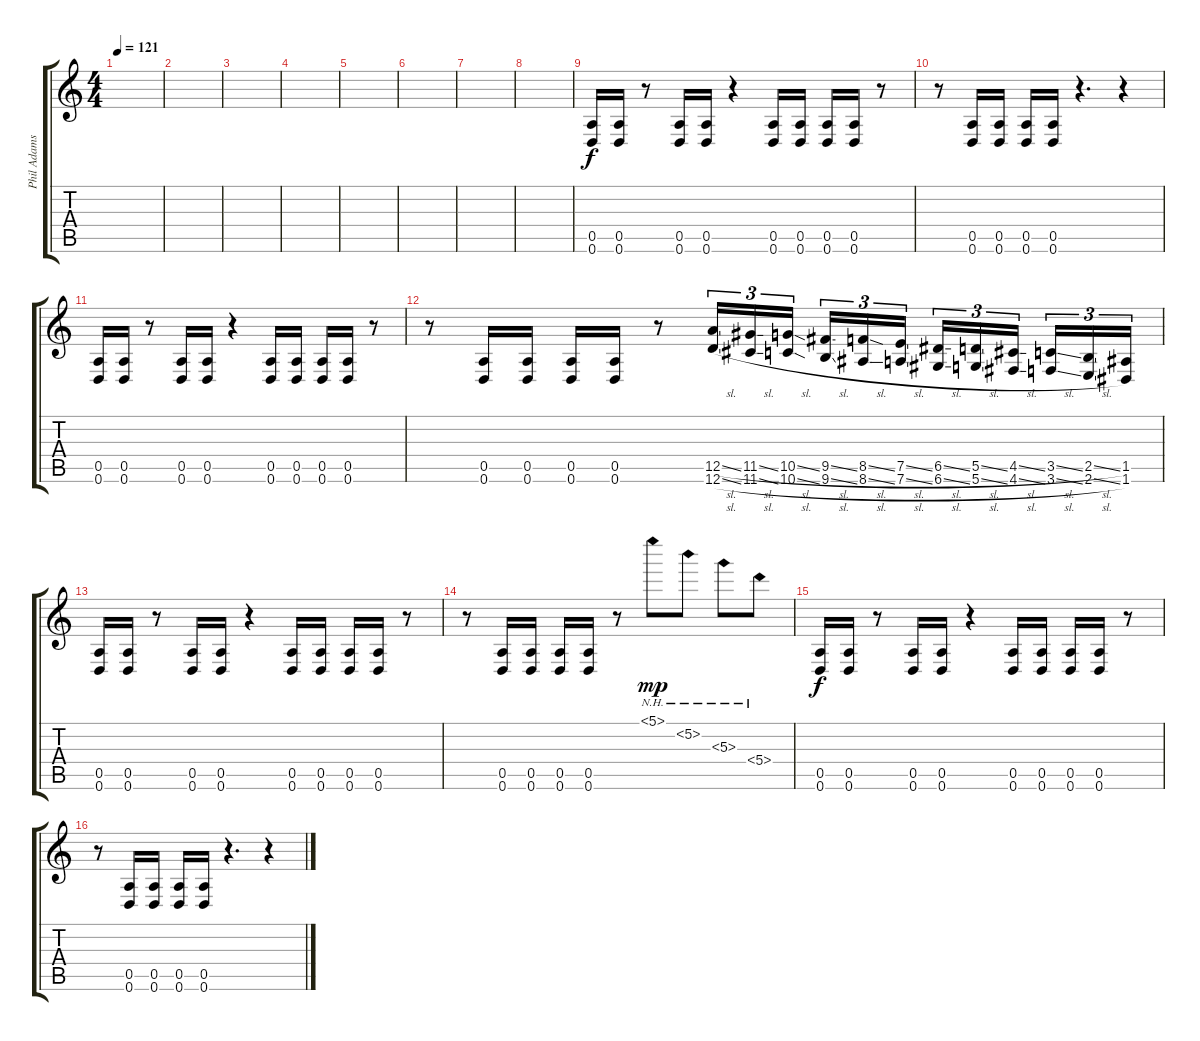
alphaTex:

\track ("Phil Adams" "Phil Adams") {instrument distortionguitar}
\staff {score tabs}
\tuning (E4 B3 G3 D3 A2 D2) {hide}
\ts (4 4)
\tempo 121
\clef g2
\ks c
|
|
|
|
|
|
|
|
(0.5 0.6).16 (0.5 0.6).16 r.8 (0.5 0.6).16 (0.5 0.6).16 r.4 (0.5 0.6).16 (0.5 0.6).16 (0.5 0.6).16 (0.5 0.6).16 r.8 |
r.8 (0.5 0.6).16 (0.5 0.6).16 (0.5 0.6).16 (0.5 0.6).16 r.4{d} r.4 |
(0.5 0.6).16 (0.5 0.6).16 r.8 (0.5 0.6).16 (0.5 0.6).16 r.4 (0.5 0.6).16 (0.5 0.6).16 (0.5 0.6).16 (0.5 0.6).16 r.8 |
r.8 (0.5 0.6).16 (0.5 0.6).16 (0.5 0.6).16 (0.5 0.6).16 r.8 (12.5{sl} 12.6{sl}).16{tu (3 2) balance 0} (11.5{sl} 11.6{sl}).16{tu (3 2) balance 2} (10.5{sl} 10.6{sl}).16{tu (3 2) balance 4 beam splitsecondary} (9.5{sl} 9.6{sl}).16{tu (3 2) balance 5} (8.5{sl} 8.6{sl}).16{tu (3 2) balance 6} (7.5{sl} 7.6{sl}).16{tu (3 2) balance 7} (6.5{sl} 6.6{sl}).16{tu (3 2) balance 9} (5.5{sl} 5.6{sl}).16{tu (3 2) balance 10} (4.5{sl} 4.6{sl}).16{tu (3 2) balance 11 beam splitsecondary} (3.5{sl} 3.6{sl}).16{tu (3 2) balance 12} (2.5{sl} 2.6{sl}).16{tu (3 2) balance 14} (1.5 1.6).16{tu (3 2) balance 16} |
(0.5 0.6).16{balance 14} (0.5 0.6).16 r.8 (0.5 0.6).16 (0.5 0.6).16 r.4 (0.5 0.6).16 (0.5 0.6).16 (0.5 0.6).16 (0.5 0.6).16 r.8 |
r.8 (0.5 0.6).16 (0.5 0.6).16 (0.5 0.6).16 (0.5 0.6).16 r.8 5.1{nh}.8{dy mp balance 0} 5.2{nh}.8{balance 5} 5.3{nh}.8{balance 11} 5.4{nh}.8{balance 16} |
(0.5 0.6).16{dy f} (0.5 0.6).16 r.8 (0.5 0.6).16 (0.5 0.6).16 r.4 (0.5 0.6).16 (0.5 0.6).16 (0.5 0.6).16 (0.5 0.6).16 r.8 |
r.8 (0.5 0.6).16 (0.5 0.6).16 (0.5 0.6).16 (0.5 0.6).16 r.4{d} r.4
